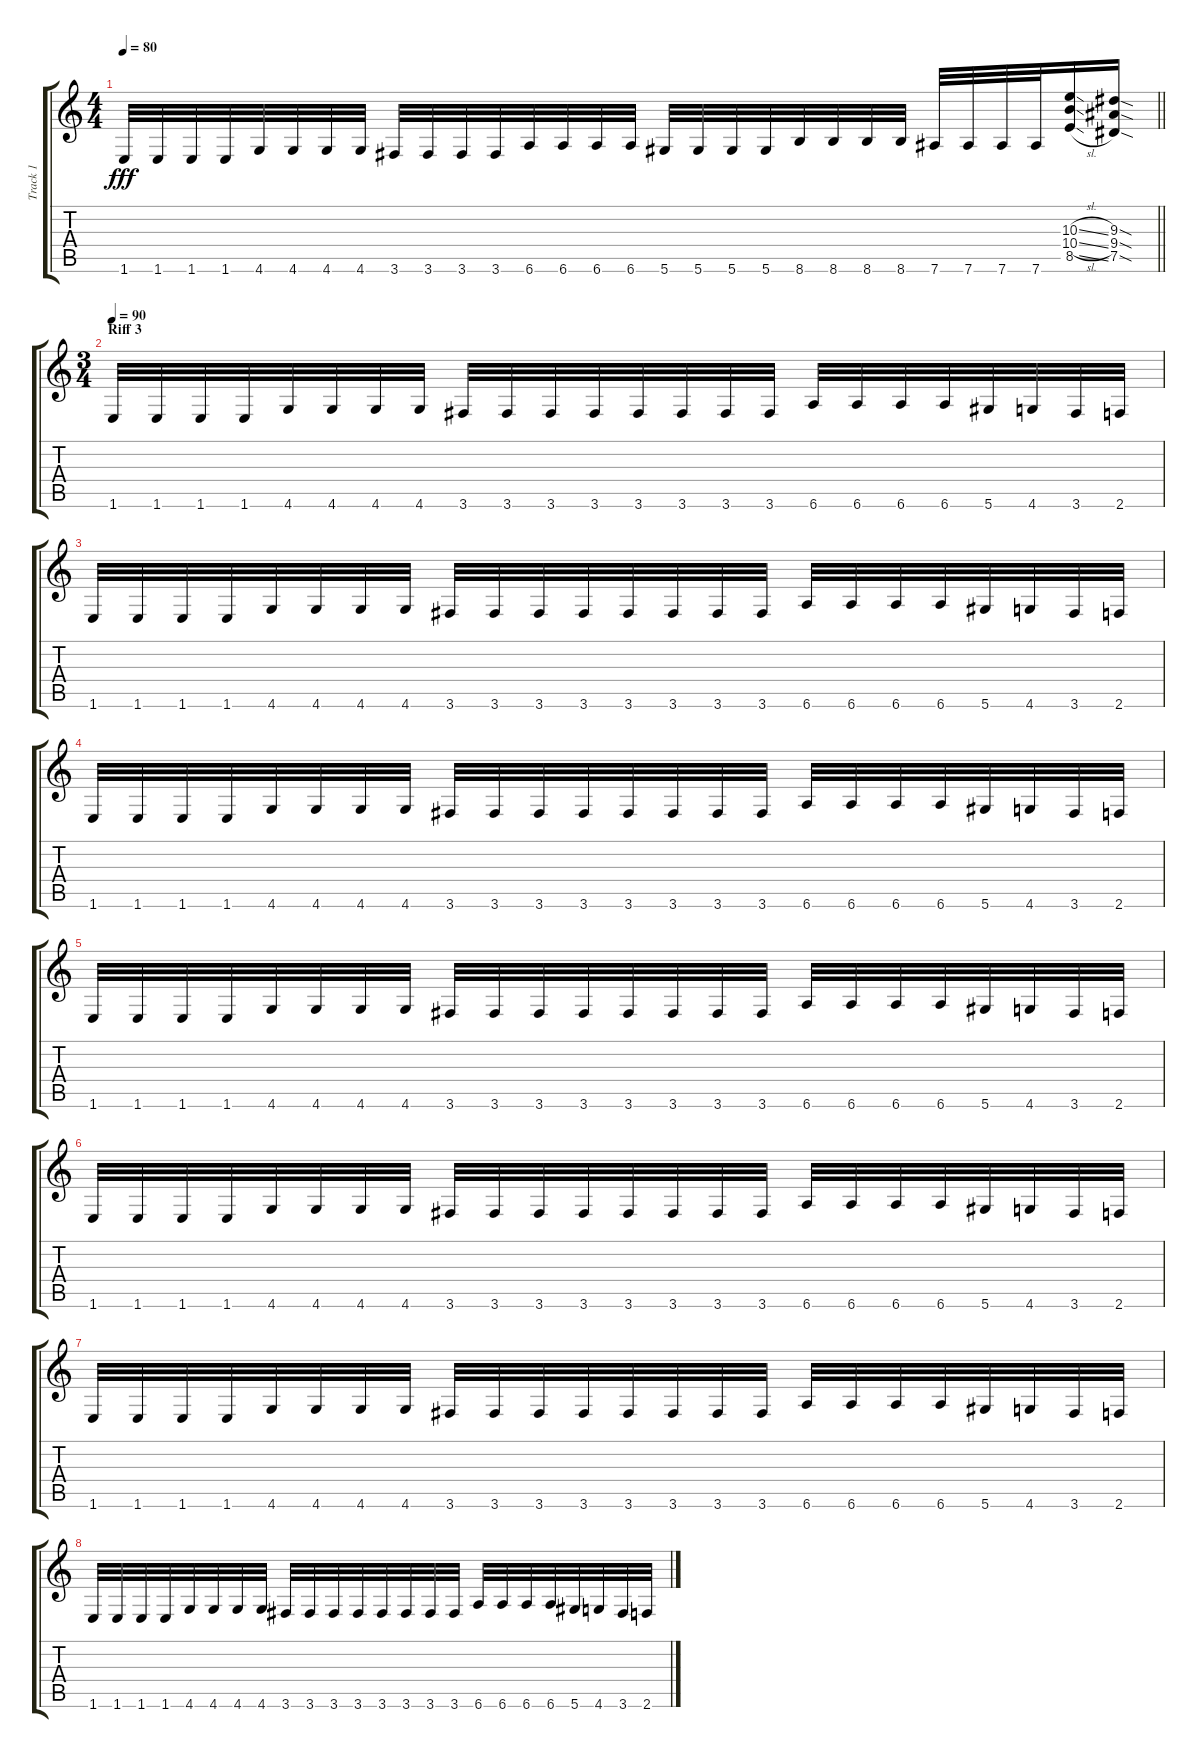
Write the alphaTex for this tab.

\track ("Track 1" "Track 1") {instrument distortionguitar}
\staff {score tabs}
\tuning (Eb4 Bb3 Gb3 Db3 Ab2 Eb2) {hide}
\ts (4 4)
\tempo 80
\clef g2
\barLineRight lightlight
\ks c
1.6.32{dy fff} 1.6.32 1.6.32 1.6.32 4.6.32 4.6.32 4.6.32 4.6.32 3.6.32 3.6.32 3.6.32 3.6.32 6.6.32 6.6.32 6.6.32 6.6.32 5.6.32 5.6.32 5.6.32 5.6.32 8.6.32 8.6.32 8.6.32 8.6.32 7.6.32 7.6.32 7.6.32 7.6.32 (10.3{sl} 10.4{sl} 8.5{sl}).16 (9.3{sod} 9.4{sod} 7.5{sod}).16 |
\ts (3 4)
\section ("" "Riff 3")
\tempo 90
1.6.32 1.6.32 1.6.32 1.6.32 4.6.32 4.6.32 4.6.32 4.6.32 3.6.32 3.6.32 3.6.32 3.6.32 3.6.32 3.6.32 3.6.32 3.6.32 6.6.32 6.6.32 6.6.32 6.6.32 5.6.32 4.6.32 3.6.32 2.6.32 |
1.6.32 1.6.32 1.6.32 1.6.32 4.6.32 4.6.32 4.6.32 4.6.32 3.6.32 3.6.32 3.6.32 3.6.32 3.6.32 3.6.32 3.6.32 3.6.32 6.6.32 6.6.32 6.6.32 6.6.32 5.6.32 4.6.32 3.6.32 2.6.32 |
1.6.32 1.6.32 1.6.32 1.6.32 4.6.32 4.6.32 4.6.32 4.6.32 3.6.32 3.6.32 3.6.32 3.6.32 3.6.32 3.6.32 3.6.32 3.6.32 6.6.32 6.6.32 6.6.32 6.6.32 5.6.32 4.6.32 3.6.32 2.6.32 |
1.6.32 1.6.32 1.6.32 1.6.32 4.6.32 4.6.32 4.6.32 4.6.32 3.6.32 3.6.32 3.6.32 3.6.32 3.6.32 3.6.32 3.6.32 3.6.32 6.6.32 6.6.32 6.6.32 6.6.32 5.6.32 4.6.32 3.6.32 2.6.32 |
1.6.32 1.6.32 1.6.32 1.6.32 4.6.32 4.6.32 4.6.32 4.6.32 3.6.32 3.6.32 3.6.32 3.6.32 3.6.32 3.6.32 3.6.32 3.6.32 6.6.32 6.6.32 6.6.32 6.6.32 5.6.32 4.6.32 3.6.32 2.6.32 |
1.6.32 1.6.32 1.6.32 1.6.32 4.6.32 4.6.32 4.6.32 4.6.32 3.6.32 3.6.32 3.6.32 3.6.32 3.6.32 3.6.32 3.6.32 3.6.32 6.6.32 6.6.32 6.6.32 6.6.32 5.6.32 4.6.32 3.6.32 2.6.32 |
1.6.32 1.6.32 1.6.32 1.6.32 4.6.32 4.6.32 4.6.32 4.6.32 3.6.32 3.6.32 3.6.32 3.6.32 3.6.32 3.6.32 3.6.32 3.6.32 6.6.32 6.6.32 6.6.32 6.6.32 5.6.32 4.6.32 3.6.32 2.6.32
